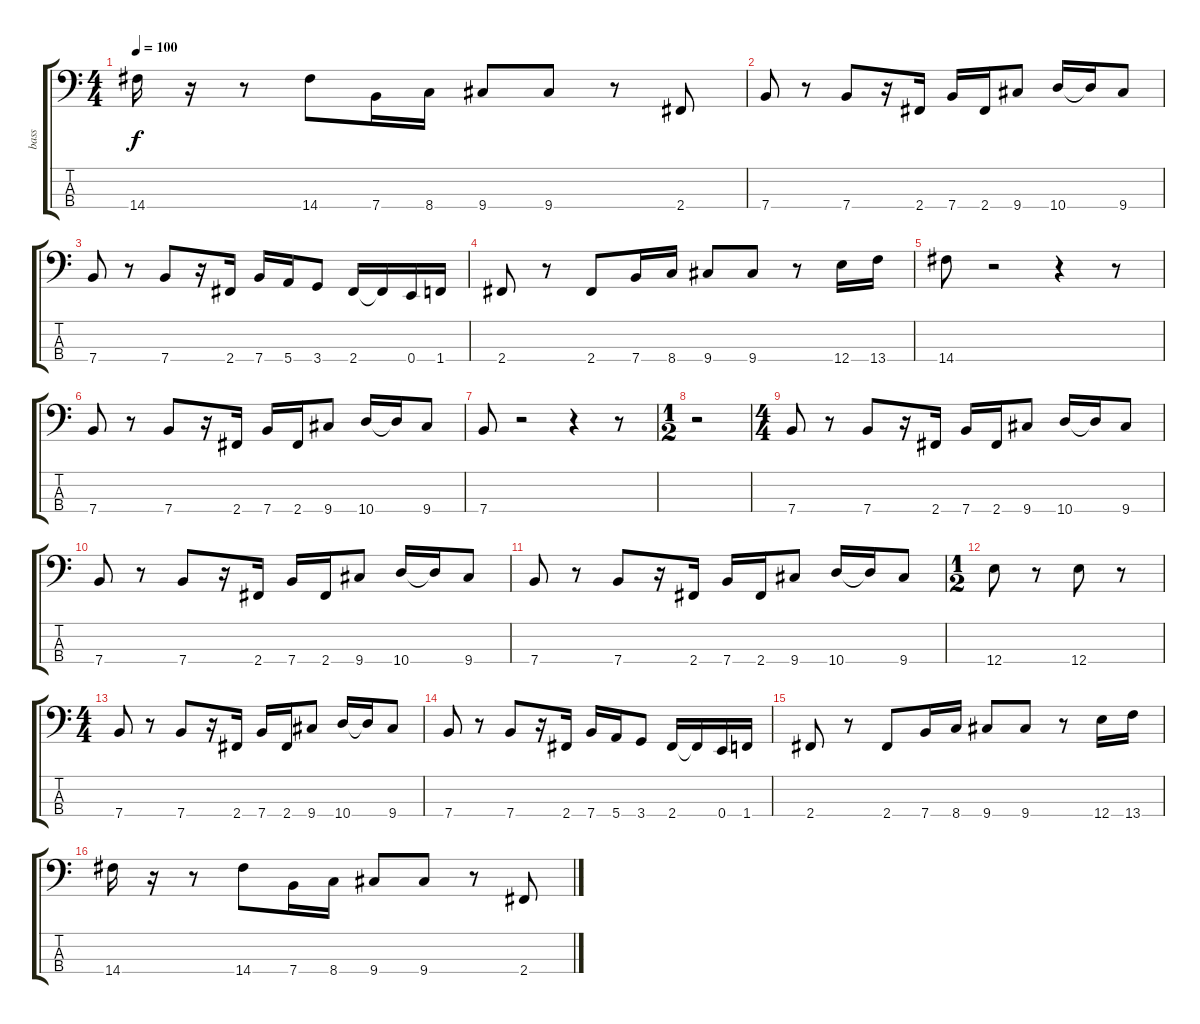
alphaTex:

\track ("bass" "bass") {instrument slapbass1}
\staff {score tabs}
\tuning (G2 D2 A1 E1) {hide}
\ts (4 4)
\tempo 100
\clef f4
\ks c
14.4.16{dy f} r.16 r.8 14.4.8 7.4.16 8.4.16 9.4.8 9.4.8 r.8 2.4.8 |
7.4.8 r.8 7.4.8 r.16 2.4.16 7.4.16 2.4.16 9.4.8 10.4.16 10.4{t}.16 9.4.8 |
7.4.8 r.8 7.4.8 r.16 2.4.16 7.4.16 5.4.16 3.4.8 2.4.16 2.4{t}.16 0.4.16 1.4.16 |
2.4.8 r.8 2.4.8 7.4.16 8.4.16 9.4.8 9.4.8 r.8 12.4.16 13.4.16 |
14.4.8 r.2 r.4 r.8 |
7.4.8 r.8 7.4.8 r.16 2.4.16 7.4.16 2.4.16 9.4.8 10.4.16 10.4{t}.16 9.4.8 |
7.4.8 r.2 r.4 r.8 |
\ts (1 2)
r.2 |
\ts (4 4)
7.4.8 r.8 7.4.8 r.16 2.4.16 7.4.16 2.4.16 9.4.8 10.4.16 10.4{t}.16 9.4.8 |
7.4.8 r.8 7.4.8 r.16 2.4.16 7.4.16 2.4.16 9.4.8 10.4.16 10.4{t}.16 9.4.8 |
7.4.8 r.8 7.4.8 r.16 2.4.16 7.4.16 2.4.16 9.4.8 10.4.16 10.4{t}.16 9.4.8 |
\ts (1 2)
12.4.8 r.8 12.4.8 r.8 |
\ts (4 4)
7.4.8 r.8 7.4.8 r.16 2.4.16 7.4.16 2.4.16 9.4.8 10.4.16 10.4{t}.16 9.4.8 |
7.4.8 r.8 7.4.8 r.16 2.4.16 7.4.16 5.4.16 3.4.8 2.4.16 2.4{t}.16 0.4.16 1.4.16 |
2.4.8 r.8 2.4.8 7.4.16 8.4.16 9.4.8 9.4.8 r.8 12.4.16 13.4.16 |
14.4.16 r.16 r.8 14.4.8 7.4.16 8.4.16 9.4.8 9.4.8 r.8 2.4.8
